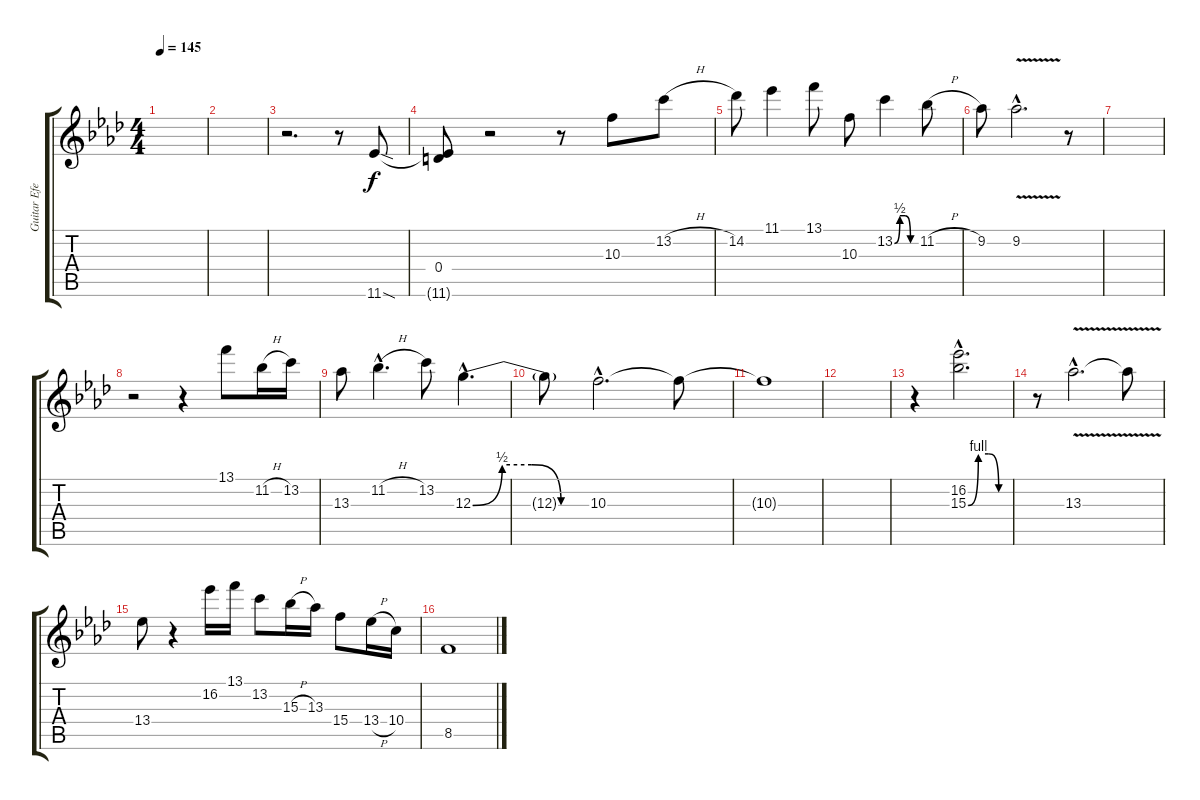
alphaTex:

\track ("Guitar Efects" "Guitar Efe") {instrument electricguitarjazz}
\staff {score tabs}
\tuning (E4 B3 G3 D3 A2 E2) {hide}
\ts (4 4)
\tempo 145
\clef g2
\ks ab
|
|
r.2{d} r.8 11.6{sod}.8 |
(0.4 11.6{t}).8 r.2 r.8 10.3.8 13.2{h}.8 |
14.2.8 11.1.4 13.1.8 10.3.8 13.2{be (custom 0 0 15 2 30 2 45 0 60 0)}.4 11.2{h}.8 |
9.2.8 9.2{v hac}.2{d} r.8 |
|
r.2 r.4 13.1.8 11.2{h}.16 13.2.16 |
13.3.8 11.2{h hac}.4{d} 13.2.8 12.3{be (custom 0 0 15 2 30 2 45 0 60 0) hac}.4{d} |
12.3{t}.8 10.3{hac}.2{d} 10.3{t}.8 |
10.3{t}.1 |
|
r.4 (16.2{hac} 15.3{be (custom 0 0 15 4 30 4 45 0 60 0) hac}).2{d} |
r.8 13.3{v hac}.2{d} 13.3{t}.8 |
13.4.8 r.4 16.2.16 13.1.16 13.2.8 15.3{h}.16 13.3.16 15.4.8 13.4{h}.16 10.4.16 |
8.5.1
